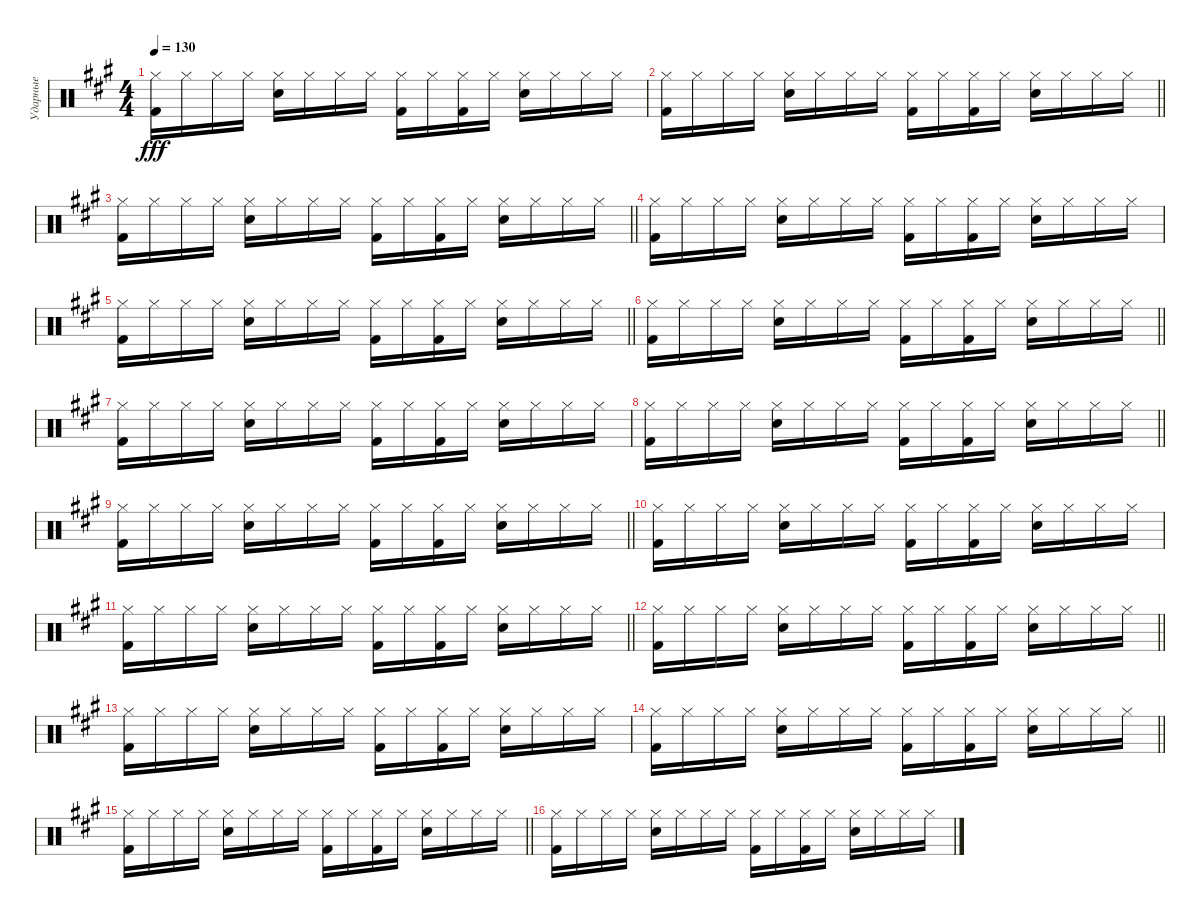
\track ("Ударные" "Ударные") {solo instrument percussion}
\staff {score}
\articulation defaults
\ts (4 4)
\tempo 130
\clef neutral
\ks f#minor
("Hi-Hat (closed)" "Kick (hit) 2").16{dy fff} "Hi-Hat (closed)".16 "Hi-Hat (closed)".16 "Hi-Hat (closed)".16 ("Hi-Hat (closed)" "Snare (hit) 2").16 "Hi-Hat (closed)".16 "Hi-Hat (closed)".16 "Hi-Hat (closed)".16 ("Hi-Hat (closed)" "Kick (hit) 2").16 "Hi-Hat (closed)".16 ("Hi-Hat (closed)" "Kick (hit) 2").16 "Hi-Hat (closed)".16 ("Hi-Hat (closed)" "Snare (hit) 2").16 "Hi-Hat (closed)".16 "Hi-Hat (closed)".16 "Hi-Hat (closed)".16 |
\barLineRight lightlight
("Hi-Hat (closed)" "Kick (hit) 2").16 "Hi-Hat (closed)".16 "Hi-Hat (closed)".16 "Hi-Hat (closed)".16 ("Hi-Hat (closed)" "Snare (hit) 2").16 "Hi-Hat (closed)".16 "Hi-Hat (closed)".16 "Hi-Hat (closed)".16 ("Hi-Hat (closed)" "Kick (hit) 2").16 "Hi-Hat (closed)".16 ("Hi-Hat (closed)" "Kick (hit) 2").16 "Hi-Hat (closed)".16 ("Hi-Hat (closed)" "Snare (hit) 2").16 "Hi-Hat (closed)".16 "Hi-Hat (closed)".16 "Hi-Hat (closed)".16 |
\barLineRight lightlight
("Hi-Hat (closed)" "Kick (hit) 2").16 "Hi-Hat (closed)".16 "Hi-Hat (closed)".16 "Hi-Hat (closed)".16 ("Hi-Hat (closed)" "Snare (hit) 2").16 "Hi-Hat (closed)".16 "Hi-Hat (closed)".16 "Hi-Hat (closed)".16 ("Hi-Hat (closed)" "Kick (hit) 2").16 "Hi-Hat (closed)".16 ("Hi-Hat (closed)" "Kick (hit) 2").16 "Hi-Hat (closed)".16 ("Hi-Hat (closed)" "Snare (hit) 2").16 "Hi-Hat (closed)".16 "Hi-Hat (closed)".16 "Hi-Hat (closed)".16 |
("Hi-Hat (closed)" "Kick (hit) 2").16 "Hi-Hat (closed)".16 "Hi-Hat (closed)".16 "Hi-Hat (closed)".16 ("Hi-Hat (closed)" "Snare (hit) 2").16 "Hi-Hat (closed)".16 "Hi-Hat (closed)".16 "Hi-Hat (closed)".16 ("Hi-Hat (closed)" "Kick (hit) 2").16 "Hi-Hat (closed)".16 ("Hi-Hat (closed)" "Kick (hit) 2").16 "Hi-Hat (closed)".16 ("Hi-Hat (closed)" "Snare (hit) 2").16 "Hi-Hat (closed)".16 "Hi-Hat (closed)".16 "Hi-Hat (closed)".16 |
\barLineRight lightlight
("Hi-Hat (closed)" "Kick (hit) 2").16 "Hi-Hat (closed)".16 "Hi-Hat (closed)".16 "Hi-Hat (closed)".16 ("Hi-Hat (closed)" "Snare (hit) 2").16 "Hi-Hat (closed)".16 "Hi-Hat (closed)".16 "Hi-Hat (closed)".16 ("Hi-Hat (closed)" "Kick (hit) 2").16 "Hi-Hat (closed)".16 ("Hi-Hat (closed)" "Kick (hit) 2").16 "Hi-Hat (closed)".16 ("Hi-Hat (closed)" "Snare (hit) 2").16 "Hi-Hat (closed)".16 "Hi-Hat (closed)".16 "Hi-Hat (closed)".16 |
\barLineRight lightlight
("Hi-Hat (closed)" "Kick (hit) 2").16 "Hi-Hat (closed)".16 "Hi-Hat (closed)".16 "Hi-Hat (closed)".16 ("Hi-Hat (closed)" "Snare (hit) 2").16 "Hi-Hat (closed)".16 "Hi-Hat (closed)".16 "Hi-Hat (closed)".16 ("Hi-Hat (closed)" "Kick (hit) 2").16 "Hi-Hat (closed)".16 ("Hi-Hat (closed)" "Kick (hit) 2").16 "Hi-Hat (closed)".16 ("Hi-Hat (closed)" "Snare (hit) 2").16 "Hi-Hat (closed)".16 "Hi-Hat (closed)".16 "Hi-Hat (closed)".16 |
("Hi-Hat (closed)" "Kick (hit) 2").16 "Hi-Hat (closed)".16 "Hi-Hat (closed)".16 "Hi-Hat (closed)".16 ("Hi-Hat (closed)" "Snare (hit) 2").16 "Hi-Hat (closed)".16 "Hi-Hat (closed)".16 "Hi-Hat (closed)".16 ("Hi-Hat (closed)" "Kick (hit) 2").16 "Hi-Hat (closed)".16 ("Hi-Hat (closed)" "Kick (hit) 2").16 "Hi-Hat (closed)".16 ("Hi-Hat (closed)" "Snare (hit) 2").16 "Hi-Hat (closed)".16 "Hi-Hat (closed)".16 "Hi-Hat (closed)".16 |
\barLineRight lightlight
("Hi-Hat (closed)" "Kick (hit) 2").16 "Hi-Hat (closed)".16 "Hi-Hat (closed)".16 "Hi-Hat (closed)".16 ("Hi-Hat (closed)" "Snare (hit) 2").16 "Hi-Hat (closed)".16 "Hi-Hat (closed)".16 "Hi-Hat (closed)".16 ("Hi-Hat (closed)" "Kick (hit) 2").16 "Hi-Hat (closed)".16 ("Hi-Hat (closed)" "Kick (hit) 2").16 "Hi-Hat (closed)".16 ("Hi-Hat (closed)" "Snare (hit) 2").16 "Hi-Hat (closed)".16 "Hi-Hat (closed)".16 "Hi-Hat (closed)".16 |
\barLineRight lightlight
("Hi-Hat (closed)" "Kick (hit) 2").16 "Hi-Hat (closed)".16 "Hi-Hat (closed)".16 "Hi-Hat (closed)".16 ("Hi-Hat (closed)" "Snare (hit) 2").16 "Hi-Hat (closed)".16 "Hi-Hat (closed)".16 "Hi-Hat (closed)".16 ("Hi-Hat (closed)" "Kick (hit) 2").16 "Hi-Hat (closed)".16 ("Hi-Hat (closed)" "Kick (hit) 2").16 "Hi-Hat (closed)".16 ("Hi-Hat (closed)" "Snare (hit) 2").16 "Hi-Hat (closed)".16 "Hi-Hat (closed)".16 "Hi-Hat (closed)".16 |
("Hi-Hat (closed)" "Kick (hit) 2").16 "Hi-Hat (closed)".16 "Hi-Hat (closed)".16 "Hi-Hat (closed)".16 ("Hi-Hat (closed)" "Snare (hit) 2").16 "Hi-Hat (closed)".16 "Hi-Hat (closed)".16 "Hi-Hat (closed)".16 ("Hi-Hat (closed)" "Kick (hit) 2").16 "Hi-Hat (closed)".16 ("Hi-Hat (closed)" "Kick (hit) 2").16 "Hi-Hat (closed)".16 ("Hi-Hat (closed)" "Snare (hit) 2").16 "Hi-Hat (closed)".16 "Hi-Hat (closed)".16 "Hi-Hat (closed)".16 |
\barLineRight lightlight
("Hi-Hat (closed)" "Kick (hit) 2").16 "Hi-Hat (closed)".16 "Hi-Hat (closed)".16 "Hi-Hat (closed)".16 ("Hi-Hat (closed)" "Snare (hit) 2").16 "Hi-Hat (closed)".16 "Hi-Hat (closed)".16 "Hi-Hat (closed)".16 ("Hi-Hat (closed)" "Kick (hit) 2").16 "Hi-Hat (closed)".16 ("Hi-Hat (closed)" "Kick (hit) 2").16 "Hi-Hat (closed)".16 ("Hi-Hat (closed)" "Snare (hit) 2").16 "Hi-Hat (closed)".16 "Hi-Hat (closed)".16 "Hi-Hat (closed)".16 |
\barLineRight lightlight
("Hi-Hat (closed)" "Kick (hit) 2").16 "Hi-Hat (closed)".16 "Hi-Hat (closed)".16 "Hi-Hat (closed)".16 ("Hi-Hat (closed)" "Snare (hit) 2").16 "Hi-Hat (closed)".16 "Hi-Hat (closed)".16 "Hi-Hat (closed)".16 ("Hi-Hat (closed)" "Kick (hit) 2").16 "Hi-Hat (closed)".16 ("Hi-Hat (closed)" "Kick (hit) 2").16 "Hi-Hat (closed)".16 ("Hi-Hat (closed)" "Snare (hit) 2").16 "Hi-Hat (closed)".16 "Hi-Hat (closed)".16 "Hi-Hat (closed)".16 |
("Hi-Hat (closed)" "Kick (hit) 2").16 "Hi-Hat (closed)".16 "Hi-Hat (closed)".16 "Hi-Hat (closed)".16 ("Hi-Hat (closed)" "Snare (hit) 2").16 "Hi-Hat (closed)".16 "Hi-Hat (closed)".16 "Hi-Hat (closed)".16 ("Hi-Hat (closed)" "Kick (hit) 2").16 "Hi-Hat (closed)".16 ("Hi-Hat (closed)" "Kick (hit) 2").16 "Hi-Hat (closed)".16 ("Hi-Hat (closed)" "Snare (hit) 2").16 "Hi-Hat (closed)".16 "Hi-Hat (closed)".16 "Hi-Hat (closed)".16 |
\barLineRight lightlight
("Hi-Hat (closed)" "Kick (hit) 2").16 "Hi-Hat (closed)".16 "Hi-Hat (closed)".16 "Hi-Hat (closed)".16 ("Hi-Hat (closed)" "Snare (hit) 2").16 "Hi-Hat (closed)".16 "Hi-Hat (closed)".16 "Hi-Hat (closed)".16 ("Hi-Hat (closed)" "Kick (hit) 2").16 "Hi-Hat (closed)".16 ("Hi-Hat (closed)" "Kick (hit) 2").16 "Hi-Hat (closed)".16 ("Hi-Hat (closed)" "Snare (hit) 2").16 "Hi-Hat (closed)".16 "Hi-Hat (closed)".16 "Hi-Hat (closed)".16 |
\barLineRight lightlight
("Hi-Hat (closed)" "Kick (hit) 2").16 "Hi-Hat (closed)".16 "Hi-Hat (closed)".16 "Hi-Hat (closed)".16 ("Hi-Hat (closed)" "Snare (hit) 2").16 "Hi-Hat (closed)".16 "Hi-Hat (closed)".16 "Hi-Hat (closed)".16 ("Hi-Hat (closed)" "Kick (hit) 2").16 "Hi-Hat (closed)".16 ("Hi-Hat (closed)" "Kick (hit) 2").16 "Hi-Hat (closed)".16 ("Hi-Hat (closed)" "Snare (hit) 2").16 "Hi-Hat (closed)".16 "Hi-Hat (closed)".16 "Hi-Hat (closed)".16 |
("Hi-Hat (closed)" "Kick (hit) 2").16 "Hi-Hat (closed)".16 "Hi-Hat (closed)".16 "Hi-Hat (closed)".16 ("Hi-Hat (closed)" "Snare (hit) 2").16 "Hi-Hat (closed)".16 "Hi-Hat (closed)".16 "Hi-Hat (closed)".16 ("Hi-Hat (closed)" "Kick (hit) 2").16 "Hi-Hat (closed)".16 ("Hi-Hat (closed)" "Kick (hit) 2").16 "Hi-Hat (closed)".16 ("Hi-Hat (closed)" "Snare (hit) 2").16 "Hi-Hat (closed)".16 "Hi-Hat (closed)".16 "Hi-Hat (closed)".16
